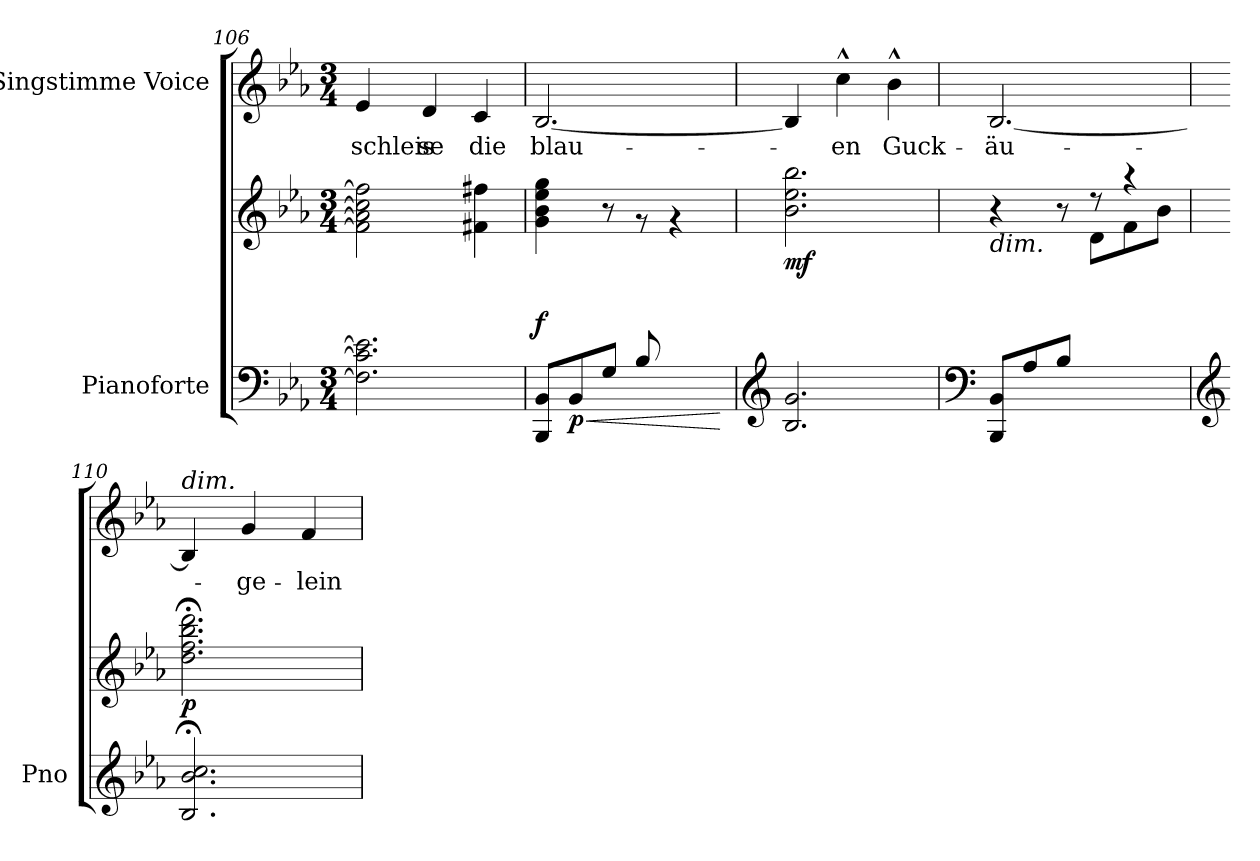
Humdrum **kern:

**kern	**kern	**dynam	**kern	**text
*part2	*part2	*part2	*part1	*part1
*staff3	*staff2	*staff2/3	*staff1	*staff1
*I"Pianoforte	*	*	*I"Singstimme Voice	*
*I'Pno	*	*	*	*
*clefF4	*clefG2	*	*clefG2	*
*k[b-e-a-]	*k[b-e-a-]	*	*k[b-e-a-]	*
*M3/4	*M3/4	*	*M3/4	*
=106	=106	=106	=106	=106
!	!	!	!	!LO:LY:b
2.F\] 2.c\] 2.e-\]	2f\] 2a\] 2cc\] 2ff\]	.	4e-/	schleis-
!	!	!	!	!LO:LY:b
.	.	.	4d/	-se
!	!	!	!	!LO:LY:b
.	4f#X\ 4ff#X\	.	4c/	die
=107	=107	=107	=107	=107
*	*^	*	*	*
!	!	!	!LO:DY:b	!	!LO:LY:b
8BBB-/ 8BB-/L	4g\ 4b-\ 4ee-\ 4gg\	2ryy	f	[2.B-/	blau-
!	!	!	!LO:HP:b=2	!	!
!	!	!	!LO:DY:n=1:b=2	!	!
8BB-/	.	.	< p	.	.
8G/J	8r	.	.	.	.
8B-/L	8rg	.	.	.	.
4ryy	4rg	8e-\	.	.	.
.	.	8b-\J	.	.	.
*	*v	*v	*	*	*
.	.	[	.	.
=108	=108	=108	=108	=108
*clefG2	*	*	*	*
!	!	!LO:DY:b	!	!
2.B-/ 2.g/	2.b-\ 2.ee-\ 2.bb-\	mf	4B-/]	.
!	!	!	!	!LO:LY:b
.	.	.	4cc^^\	-en
!	!	!	!	!LO:LY:b
.	.	.	4b-^^\	Guck-
!!LO:LB:g=z
=109	=109	=109	=109	=109
*clefF4	*	*	*	*
*	*^	*	*	*
!	!LO:TX:b:i:t=dim.	!	!	!	!
!	!	!	!	!	!LO:LY:b
(>8BBB-/ 8BB-/L	4r	4.ryy	.	[2.B-/	-äu-
8A-/	.	.	.	.	.
8B-/J	8r	.	.	.	.
4.ryy	8r	8d\L	.	.	.
.	4r	8f\	.	.	.
.	.	8b-\J)	.	.	.
*	*v	*v	*	*	*
=110	=110	=110	=110	=110
*clefG2	*	*	*	*
*	*^	*	*	*
!	!	!	!	!LO:TX:a:i:t=dim.	!
!	!	!	!LO:DY:b	!	!
*	*v	*v	*	*	*
2.B-/;< 2.b-/;< 2.cc/;<	2.dd\;< 2.ff\;< 2.bb-\;< 2.ddd\;<	p	4B-/]	.
!	!	!	!	!LO:LY:b
.	.	.	4g/	-ge-
!	!	!	!	!LO:LY:b
.	.	.	4f/	-lein
=	=	=	=	=
*-	*-	*-	*-	*-
